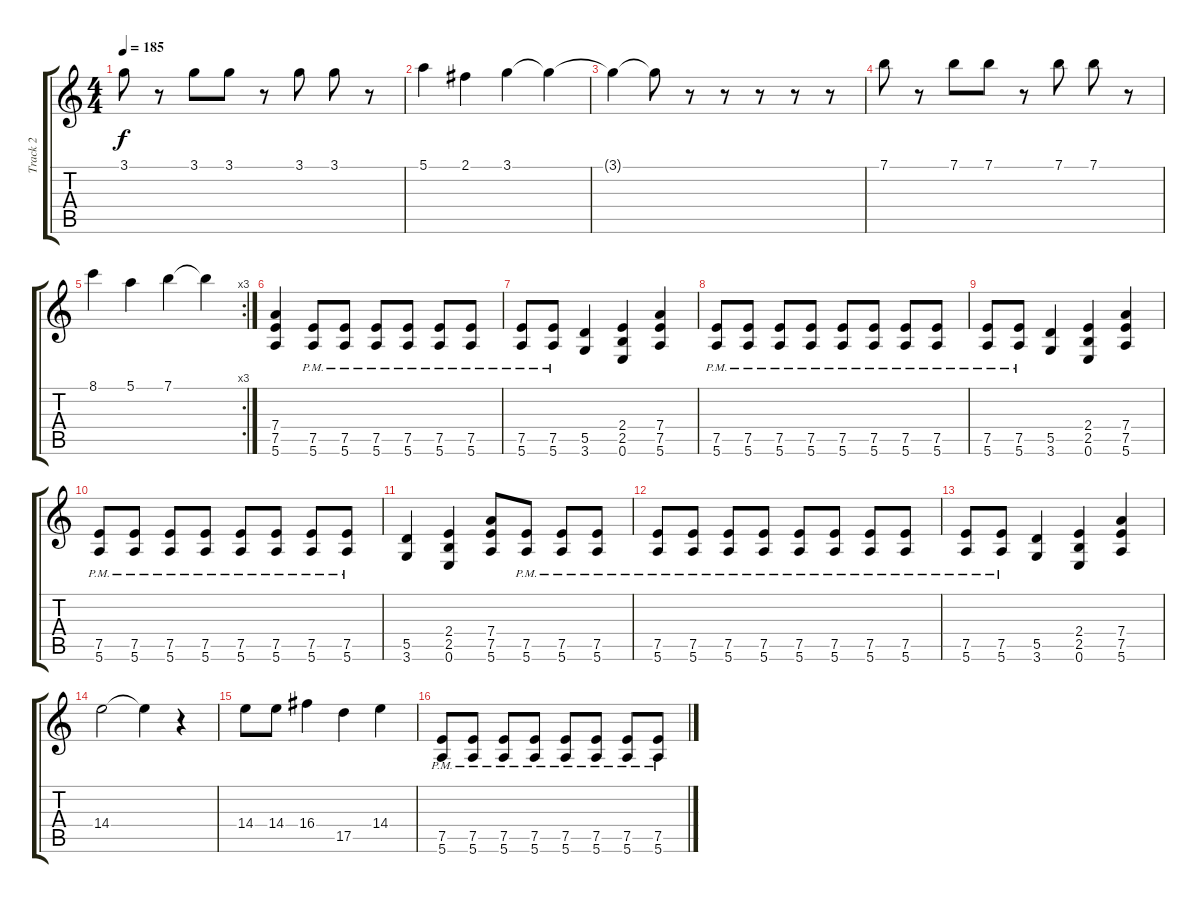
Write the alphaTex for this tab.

\track ("Track 2" "Track 2") {instrument distortionguitar}
\staff {score tabs}
\tuning (E4 B3 G3 D3 A2 E2) {hide}
\ts (4 4)
\tempo 185
\clef g2
\ks c
3.1.8{dy f} r.8 3.1.8 3.1.8 r.8 3.1.8 3.1.8 r.8 |
5.1.4 2.1.4 3.1.4 3.1{t}.4 |
3.1{t}.4 3.1{t}.8 r.8 r.8 r.8 r.8 r.8 |
7.1.8 r.8 7.1.8 7.1.8 r.8 7.1.8 7.1.8 r.8 |
\rc 3
8.1.4 5.1.4 7.1.4 7.1{t}.4 |
(7.4 7.5 5.6).4 (7.5{pm} 5.6{pm}).8 (7.5{pm} 5.6{pm}).8 (7.5{pm} 5.6{pm}).8 (7.5{pm} 5.6{pm}).8 (7.5{pm} 5.6{pm}).8 (7.5{pm} 5.6{pm}).8 |
(7.5{pm} 5.6{pm}).8 (7.5{pm} 5.6{pm}).8 (5.5 3.6).4 (2.4 2.5 0.6).4 (7.4 7.5 5.6).4 |
(7.5{pm} 5.6{pm}).8 (7.5{pm} 5.6{pm}).8 (7.5{pm} 5.6{pm}).8 (7.5{pm} 5.6{pm}).8 (7.5{pm} 5.6{pm}).8 (7.5{pm} 5.6{pm}).8 (7.5{pm} 5.6{pm}).8 (7.5{pm} 5.6{pm}).8 |
(7.5{pm} 5.6{pm}).8 (7.5{pm} 5.6{pm}).8 (5.5 3.6).4 (2.4 2.5 0.6).4 (7.4 7.5 5.6).4 |
(7.5{pm} 5.6{pm}).8 (7.5{pm} 5.6{pm}).8 (7.5{pm} 5.6{pm}).8 (7.5{pm} 5.6{pm}).8 (7.5{pm} 5.6{pm}).8 (7.5{pm} 5.6{pm}).8 (7.5{pm} 5.6{pm}).8 (7.5{pm} 5.6{pm}).8 |
(5.5 3.6).4 (2.4 2.5 0.6).4 (7.4 7.5 5.6).8 (7.5{pm} 5.6{pm}).8 (7.5{pm} 5.6{pm}).8 (7.5{pm} 5.6{pm}).8 |
(7.5{pm} 5.6{pm}).8 (7.5{pm} 5.6{pm}).8 (7.5{pm} 5.6{pm}).8 (7.5{pm} 5.6{pm}).8 (7.5{pm} 5.6{pm}).8 (7.5{pm} 5.6{pm}).8 (7.5{pm} 5.6{pm}).8 (7.5{pm} 5.6{pm}).8 |
(7.5{pm} 5.6{pm}).8 (7.5{pm} 5.6{pm}).8 (5.5 3.6).4 (2.4 2.5 0.6).4 (7.4 7.5 5.6).4 |
14.4.2 14.4{t}.4 r.4 |
14.4.8 14.4.8 16.4.4 17.5.4 14.4.4 |
(7.5{pm} 5.6{pm}).8 (7.5{pm} 5.6{pm}).8 (7.5{pm} 5.6{pm}).8 (7.5{pm} 5.6{pm}).8 (7.5{pm} 5.6{pm}).8 (7.5{pm} 5.6{pm}).8 (7.5{pm} 5.6{pm}).8 (7.5{pm} 5.6{pm}).8
